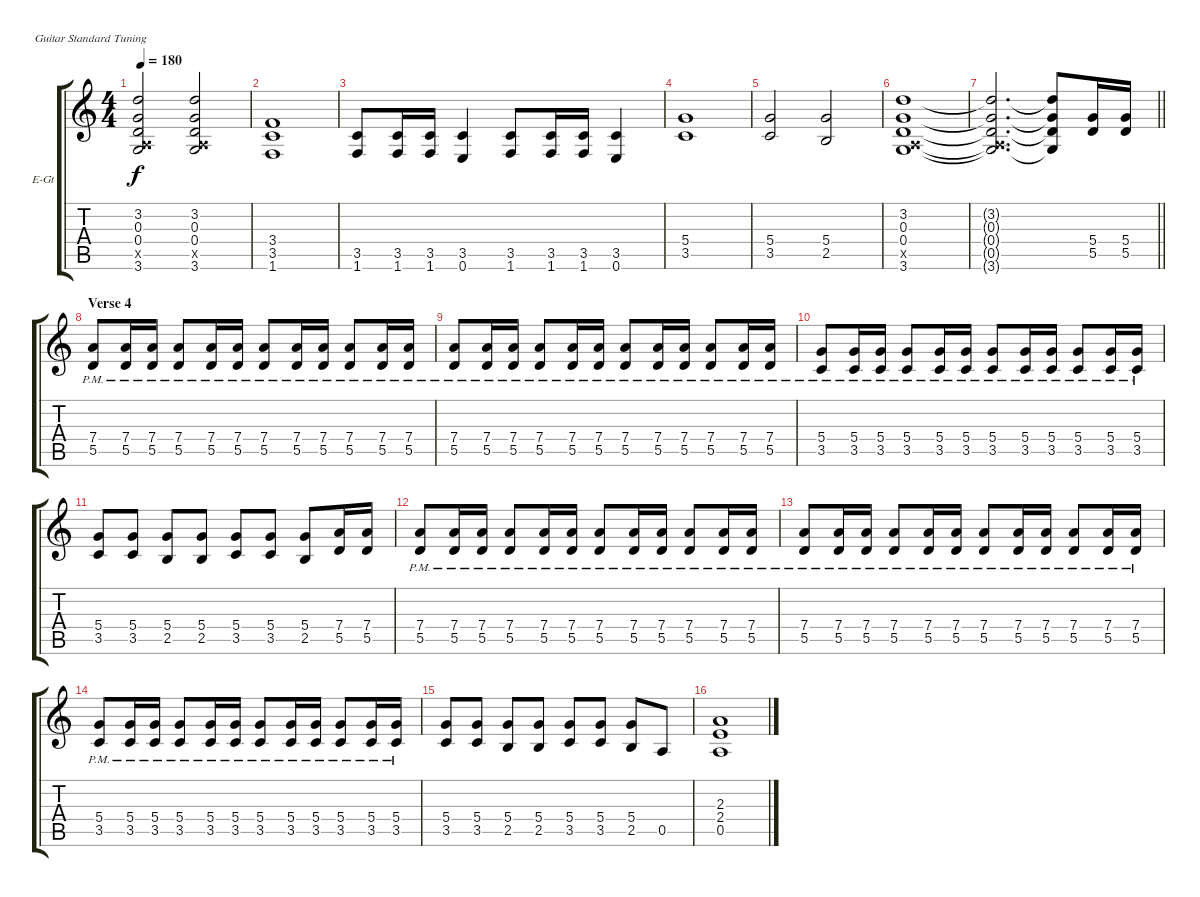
\bracketExtendMode groupsimilarinstruments
\firstSystemTrackNameOrientation horizontal
\otherSystemsTrackNameOrientation horizontal
\track ("Adrian Smith" "E-Gt") {instrument overdrivenguitar}
\staff {score tabs}
\tuning (E4 B3 G3 D3 A2 E2)
\ts (4 4)
\tempo 180
\clef g2
\ks c
(3.2{t} 0.3{t} 0.4{t} 0.5{x t} 3.6{t}).2{dy f} (3.2 0.3 0.4 0.5{x} 3.6).2 |
(3.4 3.5 1.6).1 |
(3.5 1.6).8 (3.5 1.6).16 (3.5 1.6).16 (3.5 0.6).4 (3.5 1.6).8 (3.5 1.6).16 (3.5 1.6).16 (3.5 0.6).4 |
(5.4 3.5).1 |
(5.4 3.5).2 (5.4 2.5).2 |
(3.2 0.3 0.4 0.5{x} 3.6).1 |
\barLineRight lightlight
(3.2{t} 0.3{t} 0.4{t} 0.5{x t} 3.6{t}).2{d} (3.2{t} 0.3{t} 0.4{t} 3.6{t}).8 (5.4 5.5).16 (5.4 5.5).16 |
\section ("" "Verse 4")
(7.4{pm} 5.5{pm}).8 (7.4{pm} 5.5{pm}).16 (7.4{pm} 5.5{pm}).16 (7.4{pm} 5.5{pm}).8 (7.4{pm} 5.5{pm}).16 (7.4{pm} 5.5{pm}).16 (7.4{pm} 5.5{pm}).8 (7.4{pm} 5.5{pm}).16 (7.4{pm} 5.5{pm}).16 (7.4{pm} 5.5{pm}).8 (7.4{pm} 5.5{pm}).16 (7.4{pm} 5.5{pm}).16 |
(7.4{pm} 5.5{pm}).8 (7.4{pm} 5.5{pm}).16 (7.4{pm} 5.5{pm}).16 (7.4{pm} 5.5{pm}).8 (7.4{pm} 5.5{pm}).16 (7.4{pm} 5.5{pm}).16 (7.4{pm} 5.5{pm}).8 (7.4{pm} 5.5{pm}).16 (7.4{pm} 5.5{pm}).16 (7.4{pm} 5.5{pm}).8 (7.4{pm} 5.5{pm}).16 (7.4{pm} 5.5{pm}).16 |
(5.4{pm} 3.5{pm}).8 (5.4{pm} 3.5{pm}).16 (5.4{pm} 3.5{pm}).16 (5.4{pm} 3.5{pm}).8 (5.4{pm} 3.5{pm}).16 (5.4{pm} 3.5{pm}).16 (5.4{pm} 3.5{pm}).8 (5.4{pm} 3.5{pm}).16 (5.4{pm} 3.5{pm}).16 (5.4{pm} 3.5{pm}).8 (5.4{pm} 3.5{pm}).16 (5.4{pm} 3.5{pm}).16 |
(5.4 3.5).8 (5.4 3.5).8 (5.4 2.5).8 (5.4 2.5).8 (5.4 3.5).8 (5.4 3.5).8 (5.4 2.5).8 (7.4 5.5).16 (7.4 5.5).16 |
(7.4{pm} 5.5{pm}).8 (7.4{pm} 5.5{pm}).16 (7.4{pm} 5.5{pm}).16 (7.4{pm} 5.5{pm}).8 (7.4{pm} 5.5{pm}).16 (7.4{pm} 5.5{pm}).16 (7.4{pm} 5.5{pm}).8 (7.4{pm} 5.5{pm}).16 (7.4{pm} 5.5{pm}).16 (7.4{pm} 5.5{pm}).8 (7.4{pm} 5.5{pm}).16 (7.4{pm} 5.5{pm}).16 |
(7.4{pm} 5.5{pm}).8 (7.4{pm} 5.5{pm}).16 (7.4{pm} 5.5{pm}).16 (7.4{pm} 5.5{pm}).8 (7.4{pm} 5.5{pm}).16 (7.4{pm} 5.5{pm}).16 (7.4{pm} 5.5{pm}).8 (7.4{pm} 5.5{pm}).16 (7.4{pm} 5.5{pm}).16 (7.4{pm} 5.5{pm}).8 (7.4{pm} 5.5{pm}).16 (7.4{pm} 5.5{pm}).16 |
(5.4{pm} 3.5{pm}).8 (5.4{pm} 3.5{pm}).16 (5.4{pm} 3.5{pm}).16 (5.4{pm} 3.5{pm}).8 (5.4{pm} 3.5{pm}).16 (5.4{pm} 3.5{pm}).16 (5.4{pm} 3.5{pm}).8 (5.4{pm} 3.5{pm}).16 (5.4{pm} 3.5{pm}).16 (5.4{pm} 3.5{pm}).8 (5.4{pm} 3.5{pm}).16 (5.4{pm} 3.5{pm}).16 |
(5.4 3.5).8 (5.4 3.5).8 (5.4 2.5).8 (5.4 2.5).8 (5.4 3.5).8 (5.4 3.5).8 (5.4 2.5).8 0.5.8 |
(2.3 2.4 0.5).1
